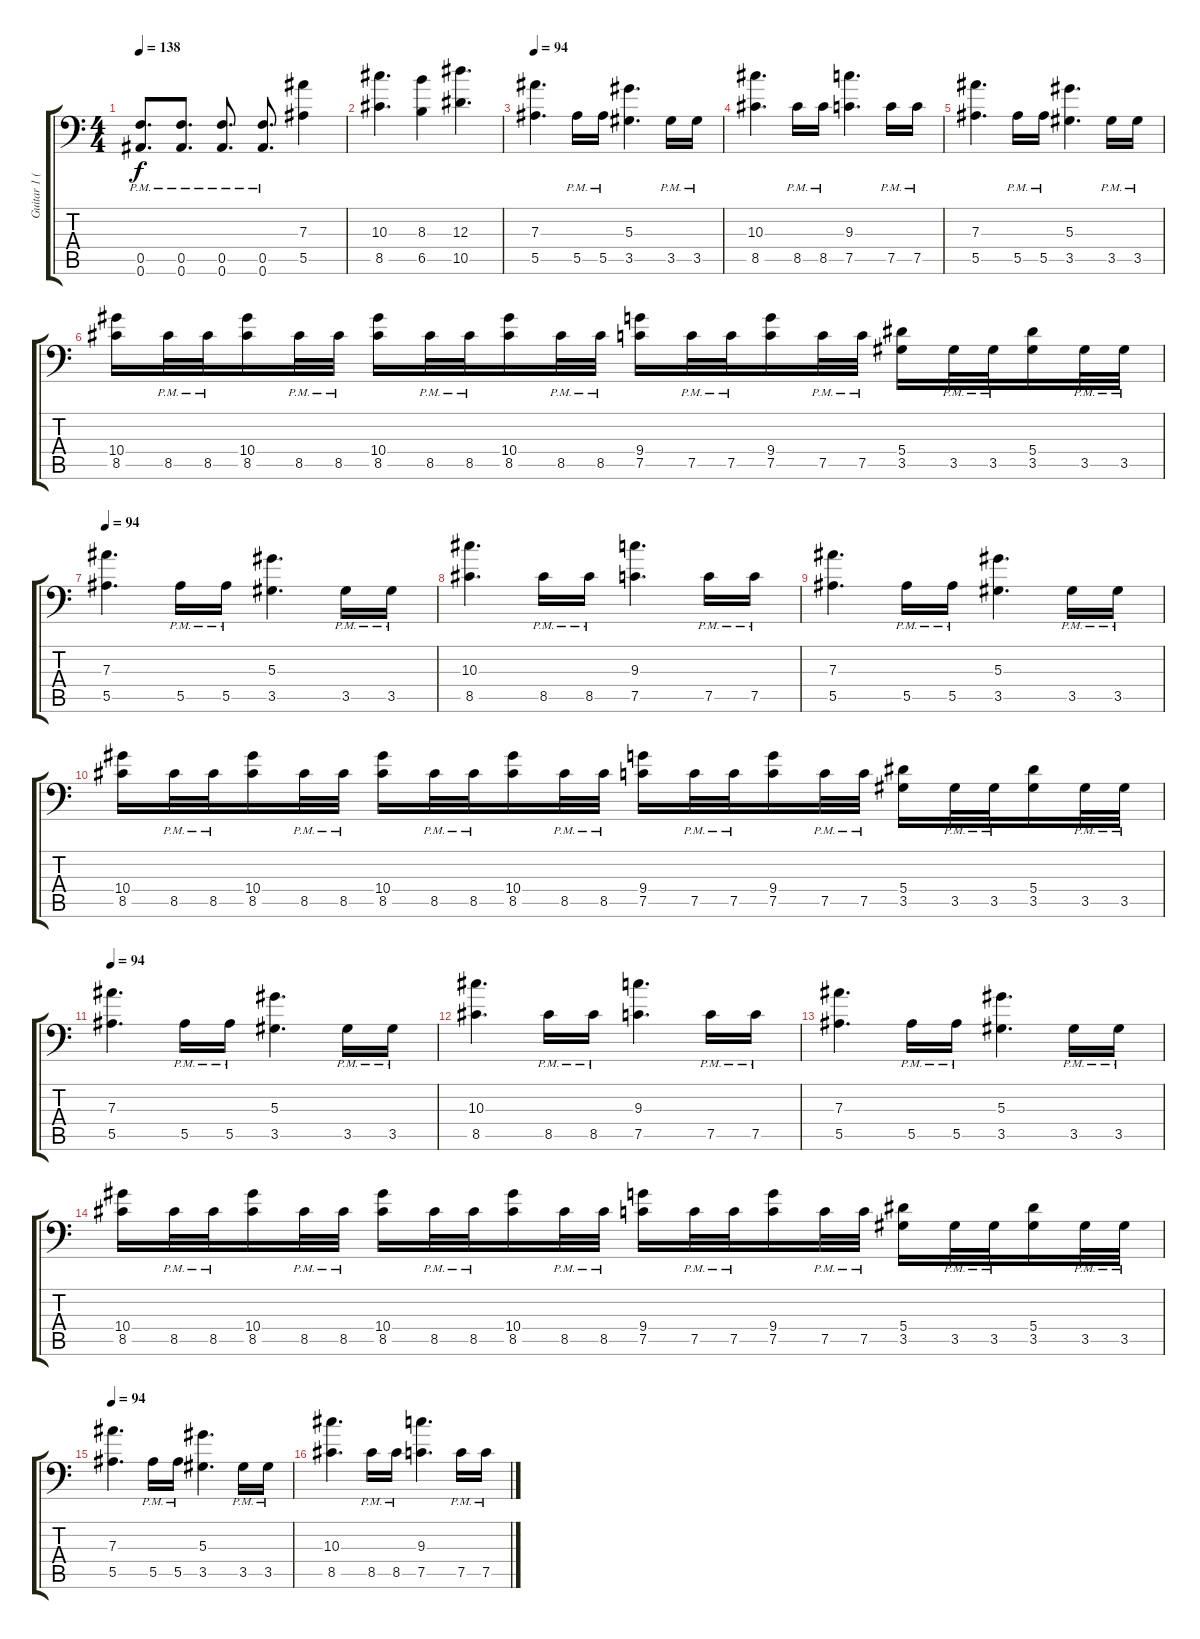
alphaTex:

\track ("Guitar 1 (Right)" "Guitar 1 (") {instrument distortionguitar}
\staff {score tabs}
\tuning (C4 G3 Eb3 Bb2 F2 Bb1) {hide}
\ts (4 4)
\tempo 138
\clef f4
\ks c
(0.5{pm} 0.6{pm}).8{d dy f} (0.5{pm} 0.6{pm}).8{d} (0.5{pm} 0.6{pm}).8{d} (0.5{pm} 0.6{pm}).8{d} (7.3 5.5).4 |
(10.3 8.5).4{d} (8.3 6.5).4 (12.3 10.5).4{d} |
\tempo 94
(7.3 5.5).4{d} 5.5{pm}.16 5.5{pm}.16 (5.3 3.5).4{d} 3.5{pm}.16 3.5{pm}.16 |
(10.3 8.5).4{d} 8.5{pm}.16 8.5{pm}.16 (9.3 7.5).4{d} 7.5{pm}.16 7.5{pm}.16 |
(7.3 5.5).4{d} 5.5{pm}.16 5.5{pm}.16 (5.3 3.5).4{d} 3.5{pm}.16 3.5{pm}.16 |
(10.4 8.5).16 8.5{pm}.32 8.5{pm}.32 (10.4 8.5).16 8.5{pm}.32 8.5{pm}.32 (10.4 8.5).16 8.5{pm}.32 8.5{pm}.32 (10.4 8.5).16 8.5{pm}.32 8.5{pm}.32 (9.4 7.5).16 7.5{pm}.32 7.5{pm}.32 (9.4 7.5).16 7.5{pm}.32 7.5{pm}.32 (5.4 3.5).16 3.5{pm}.32 3.5{pm}.32 (5.4 3.5).16 3.5{pm}.32 3.5{pm}.32 |
\tempo 94
(7.3 5.5).4{d} 5.5{pm}.16 5.5{pm}.16 (5.3 3.5).4{d} 3.5{pm}.16 3.5{pm}.16 |
(10.3 8.5).4{d} 8.5{pm}.16 8.5{pm}.16 (9.3 7.5).4{d} 7.5{pm}.16 7.5{pm}.16 |
(7.3 5.5).4{d} 5.5{pm}.16 5.5{pm}.16 (5.3 3.5).4{d} 3.5{pm}.16 3.5{pm}.16 |
(10.4 8.5).16 8.5{pm}.32 8.5{pm}.32 (10.4 8.5).16 8.5{pm}.32 8.5{pm}.32 (10.4 8.5).16 8.5{pm}.32 8.5{pm}.32 (10.4 8.5).16 8.5{pm}.32 8.5{pm}.32 (9.4 7.5).16 7.5{pm}.32 7.5{pm}.32 (9.4 7.5).16 7.5{pm}.32 7.5{pm}.32 (5.4 3.5).16 3.5{pm}.32 3.5{pm}.32 (5.4 3.5).16 3.5{pm}.32 3.5{pm}.32 |
\tempo 94
(7.3 5.5).4{d} 5.5{pm}.16 5.5{pm}.16 (5.3 3.5).4{d} 3.5{pm}.16 3.5{pm}.16 |
(10.3 8.5).4{d} 8.5{pm}.16 8.5{pm}.16 (9.3 7.5).4{d} 7.5{pm}.16 7.5{pm}.16 |
(7.3 5.5).4{d} 5.5{pm}.16 5.5{pm}.16 (5.3 3.5).4{d} 3.5{pm}.16 3.5{pm}.16 |
(10.4 8.5).16 8.5{pm}.32 8.5{pm}.32 (10.4 8.5).16 8.5{pm}.32 8.5{pm}.32 (10.4 8.5).16 8.5{pm}.32 8.5{pm}.32 (10.4 8.5).16 8.5{pm}.32 8.5{pm}.32 (9.4 7.5).16 7.5{pm}.32 7.5{pm}.32 (9.4 7.5).16 7.5{pm}.32 7.5{pm}.32 (5.4 3.5).16 3.5{pm}.32 3.5{pm}.32 (5.4 3.5).16 3.5{pm}.32 3.5{pm}.32 |
\tempo 94
(7.3 5.5).4{d} 5.5{pm}.16 5.5{pm}.16 (5.3 3.5).4{d} 3.5{pm}.16 3.5{pm}.16 |
(10.3 8.5).4{d} 8.5{pm}.16 8.5{pm}.16 (9.3 7.5).4{d} 7.5{pm}.16 7.5{pm}.16
